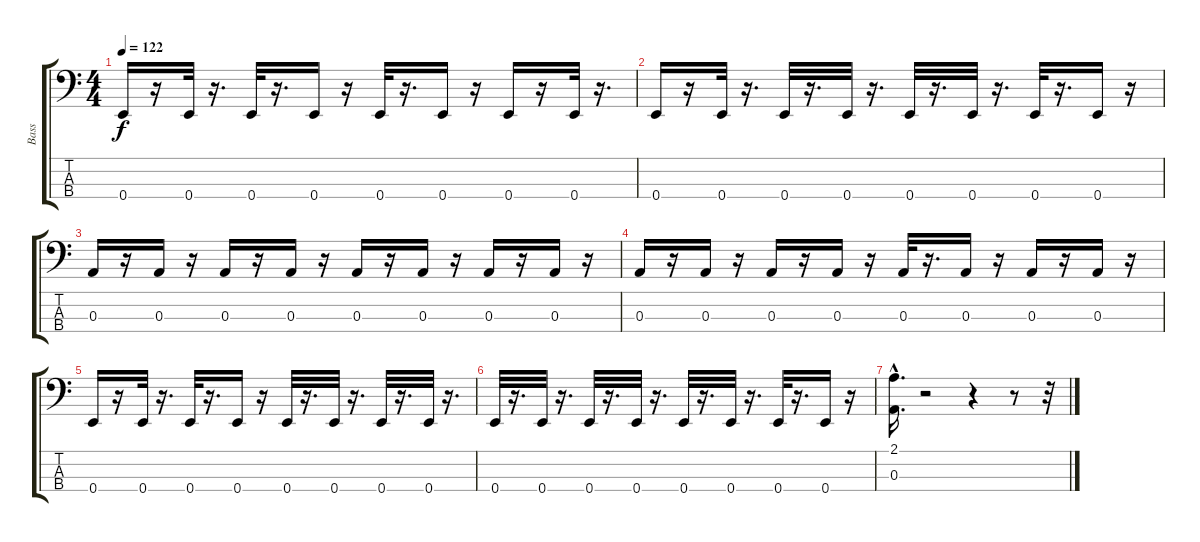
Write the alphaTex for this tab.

\track ("Bass" "Bass") {instrument fretlessbass}
\staff {score tabs}
\tuning (G2 D2 A1 E1) {hide}
\ts (4 4)
\tempo 122
\clef f4
\ks c
0.4.16{dy f} r.16 0.4.32 r.16{d} 0.4.32 r.16{d} 0.4.16 r.16 0.4.32 r.16{d} 0.4.16 r.16 0.4.16 r.16 0.4.32 r.16{d} |
0.4.16 r.16 0.4.32 r.16{d} 0.4.32 r.16{d} 0.4.32 r.16{d} 0.4.32 r.16{d} 0.4.32 r.16{d} 0.4.32 r.16{d} 0.4.16 r.16 |
0.3.16 r.16 0.3.16 r.16 0.3.16 r.16 0.3.16 r.16 0.3.16 r.16 0.3.16 r.16 0.3.16 r.16 0.3.16 r.16 |
0.3.16 r.16 0.3.16 r.16 0.3.16 r.16 0.3.16 r.16 0.3.32 r.16{d} 0.3.16 r.16 0.3.16 r.16 0.3.16 r.16 |
0.4.16 r.16 0.4.32 r.16{d} 0.4.32 r.16{d} 0.4.16 r.16 0.4.32 r.16{d} 0.4.32 r.16{d} 0.4.32 r.16{d} 0.4.32 r.16{d} |
0.4.32 r.16{d} 0.4.32 r.16{d} 0.4.32 r.16{d} 0.4.32 r.16{d} 0.4.32 r.16{d} 0.4.32 r.16{d} 0.4.32 r.16{d} 0.4.16 r.16 |
(2.1{hac} 0.3{hac}).16{d} r.2 r.4 r.8 r.32
